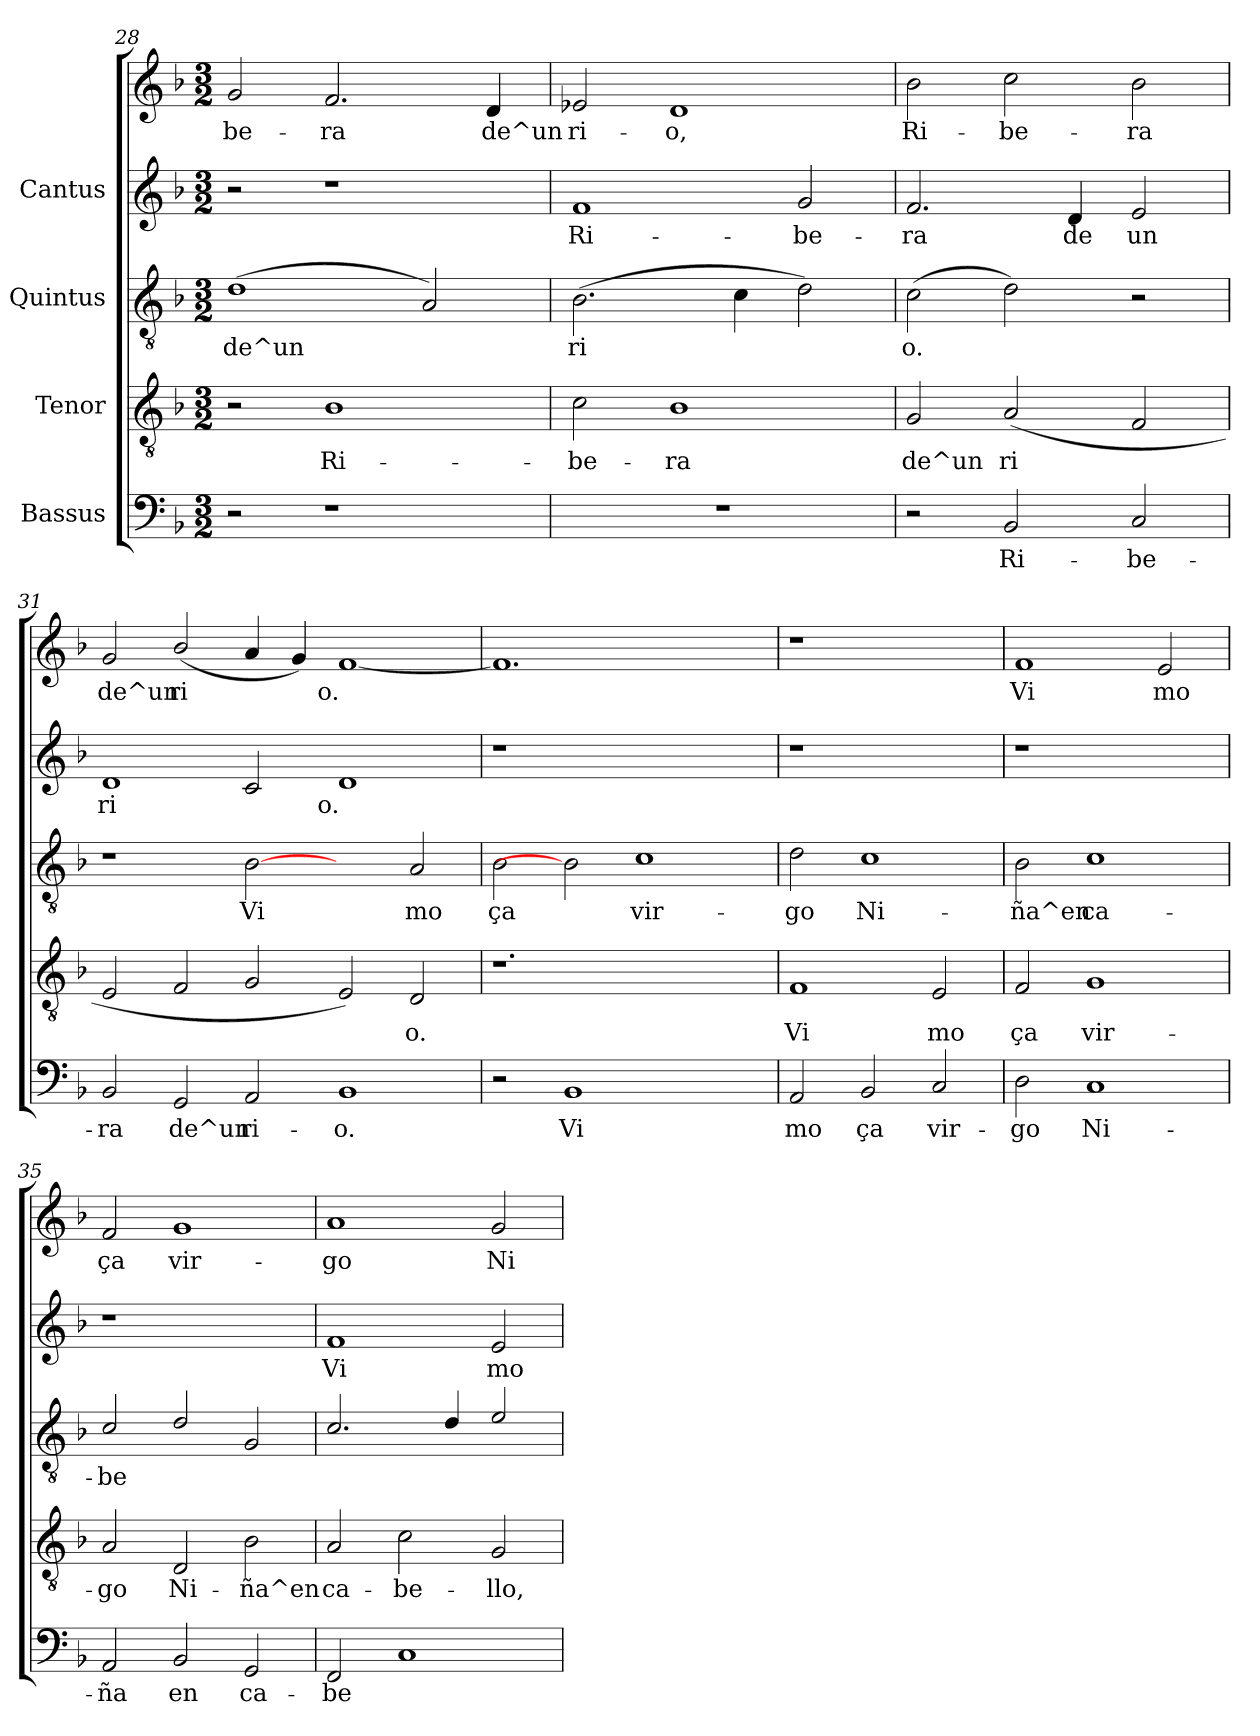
**kern	**text	**kern	**text	**kern	**text	**kern	**text	**kern	**text
*part4	*part4	*part3	*part3	*part2	*part2	*part1	*part1	*part1	*part1
*staff5	*staff5	*staff4	*staff4	*staff3	*staff3	*staff2	*staff2	*staff1	*staff1
*I"Bassus	*	*I"Tenor	*	*I"Quintus	*	*I"Cantus	*	*	*
*clefF4	*	*clefGv2	*	*clefGv2	*	*clefG2	*	*clefG2	*
*k[b-]	*	*k[b-]	*	*k[b-]	*	*k[b-]	*	*k[b-]	*
*F:	*	*F:	*	*F:	*	*F:	*	*F:	*
*M3/2	*	*M3/2	*	*M3/2	*	*M3/2	*	*M3/2	*
=28	=28	=28	=28	=28	=28	=28	=28	=28	=28
!	!	!	!	!	!LO:LY:b:cj	!	!	!	!LO:LY:b:cj
2r	.	2r	.	(>1d	de^un	2r	.	2g/	be-
!	!	!	!LO:LY:b:cj	!	!	!	!	!	!LO:LY:b:cj
1r	.	1B-	Ri-	.	.	1r	.	2.f/	-ra
!	!	!	!	!	!LO:LY:b:cj	!	!	!	!
.	.	.	.	2A/)	.	.	.	.	.
!	!	!	!	!	!	!	!	!	!LO:LY:b:cj
.	.	.	.	.	.	.	.	4d/	de^un
=29	=29	=29	=29	=29	=29	=29	=29	=29	=29
!	!	!	!LO:LY:b:cj	!	!LO:LY:b:cj	!	!LO:LY:b:cj	!	!LO:LY:b:cj
1.r	.	2c\	-be-	(>2.B-\	ri-	1f	Ri-	2e-X/	ri-
!	!	!	!LO:LY:b:cj	!	!	!	!	!	!LO:LY:b:cj
.	.	1B-	-ra	.	.	.	.	1d	-o,
!	!	!	!	!	!LO:LY:b:cj	!	!	!	!
.	.	.	.	4c\	--	.	.	.	.
!	!	!	!	!	!LO:LY:b:cj	!	!LO:LY:b:cj	!	!
.	.	.	.	2d\)	--	2g/	-be-	.	.
=30	=30	=30	=30	=30	=30	=30	=30	=30	=30
!	!	!	!LO:LY:b:cj	!	!LO:LY:b:cj	!	!LO:LY:b:cj	!	!LO:LY:b:cj
2r	.	2G/	de^un	(>2c\	-o.	2.f/	ra	2b-\	-Ri-
!	!LO:LY:b:cj	!	!LO:LY:b:cj	!	!LO:LY:b:cj	!	!	!	!LO:LY:b:cj
2BB-/	Ri-	(<2A/	ri-	2d\)	.	.	.	2cc\	-be-
!	!	!	!	!	!	!	!LO:LY:b:cj	!	!
.	.	.	.	.	.	4d/	de	.	.
!	!LO:LY:b:cj	!	!LO:LY:b:cj	!	!	!	!LO:LY:b:cj	!	!LO:LY:b:cj
2C/	-be-	2F/	--	2r	.	2e/	un	2b-\	-ra
!!LO:LB:g=z
=31	=31	=31	=31	=31	=31	=31	=31	=31	=31
!	!LO:LY:b:cj	!	!	!	!	!	!LO:LY:b:cj	!	!LO:LY:b:cj
2BB-/	-ra	2E/	.	1r	.	1d	ri-	2g/	de^un
!	!LO:LY:b:cj	!	!	!	!	!	!	!	!LO:LY:b:cj
2GG/	de^un	2F/	.	.	.	.	.	(<2b-/	ri-
!	!LO:LY:b:cj	!	!LO:LY:b:cj	!	!LO:LY:b:cj	!	!LO:LY:b:cj	!	!LO:LY:b:cj
2AA/	ri-	2G/	-	[2B-	Vi	2c/	-	4a/	-
!	!	!	!	!	!	!	!	!	!LO:LY:b:cj
.	.	.	.	.	.	.	.	4g/)	.
!	!LO:LY:b:cj	!	!LO:LY:b:cj	!	!	!	!LO:LY:b:cj	!	!LO:LY:b:cj
1BB-	-o.	2E/)	.	2ryy	.	1d	o.	[<1f	o.
!	!	!	!LO:LY:b:cj	!	!LO:LY:b:cj	!	!	!	!
.	.	2D/	o.	2A/	mo	.	.	.	.
=32	=32	=32	=32	=32	=32	=32	=32	=32	=32
!	!	!	!	!	!LO:LY:b:cj	!	!	!	!
2r	.	1.r	.	2B-\	ça	1r	.	1.f]	.
!	!LO:LY:b:cj	!	!	!	!	!	!	!	!
1BB-	Vi	.	.	2B-]	.	.	.	.	.
!	!	!	!	!	!LO:LY:b:cj	!	!	!	!
.	.	.	.	1c	vir-	1ryy	.	.	.
2ryy	.	2ryy	.	.	.	.	.	2ryy	.
=33	=33	=33	=33	=33	=33	=33	=33	=33	=33
!	!LO:LY:b:cj	!	!LO:LY:b:cj	!	!LO:LY:b:cj	!	!	!	!
2AA/	mo	1F	Vi	2d\	-go	1r	.	1r	.
!	!LO:LY:b:cj	!	!	!	!LO:LY:b:cj	!	!	!	!
2BB-/	ça	.	.	1c	Ni-	.	.	.	.
!	!LO:LY:b:cj	!	!LO:LY:b:cj	!	!	!	!	!	!
2C/	vir-	2E/	mo	.	.	2ryy	.	2ryy	.
=34	=34	=34	=34	=34	=34	=34	=34	=34	=34
!	!LO:LY:b:cj	!	!LO:LY:b:cj	!	!LO:LY:b:cj	!	!	!	!LO:LY:b:cj
2D\	-go	2F/	ça	2B-\	-ña^en	1r	.	1f	Vi
!	!LO:LY:b:cj	!	!LO:LY:b:cj	!	!LO:LY:b:cj	!	!	!	!
1C	Ni-	1G	vir-	1c	ca-	.	.	.	.
!	!	!	!	!	!	!	!	!	!LO:LY:b:cj
.	.	.	.	.	.	2ryy	.	2e/	mo
=35	=35	=35	=35	=35	=35	=35	=35	=35	=35
!	!LO:LY:b:cj	!	!LO:LY:b:cj	!	!LO:LY:b:cj	!	!	!	!LO:LY:b:cj
2AA/	-ña	2A/	-go	2c/	-be-	1r	.	2f/	ça
!	!LO:LY:b:cj	!	!LO:LY:b:cj	!	!LO:LY:b:cj	!	!	!	!LO:LY:b:cj
2BB-/	en	2D/	Ni-	2d/	--	.	.	1g	vir-
!	!LO:LY:b:cj	!	!LO:LY:b:cj	!	!LO:LY:b:cj	!	!	!	!
2GG/	ca-	2B-\	-ña^en	2G/	--	2ryy	.	.	.
!!LO:LB:g=z
=36	=36	=36	=36	=36	=36	=36	=36	=36	=36
!	!LO:LY:b:cj	!	!LO:LY:b:cj	!	!	!	!LO:LY:b:cj	!	!LO:LY:b:cj
2FF/	-be-	2A/	ca-	2.c/	.	1f	-Vi	1a	-go
!	!LO:LY:b:cj	!	!LO:LY:b:cj	!	!	!	!	!	!
1C	--	2c\	-be-	.	.	.	.	.	.
.	.	.	.	4d/	.	.	.	.	.
!	!	!	!LO:LY:b:cj	!	!	!	!LO:LY:b:cj	!	!LO:LY:b:cj
.	.	2G/	-llo,	2e/	.	2e/	mo	2g/	Ni-
=	=	=	=	=	=	=	=	=	=
*-	*-	*-	*-	*-	*-	*-	*-	*-	*-
